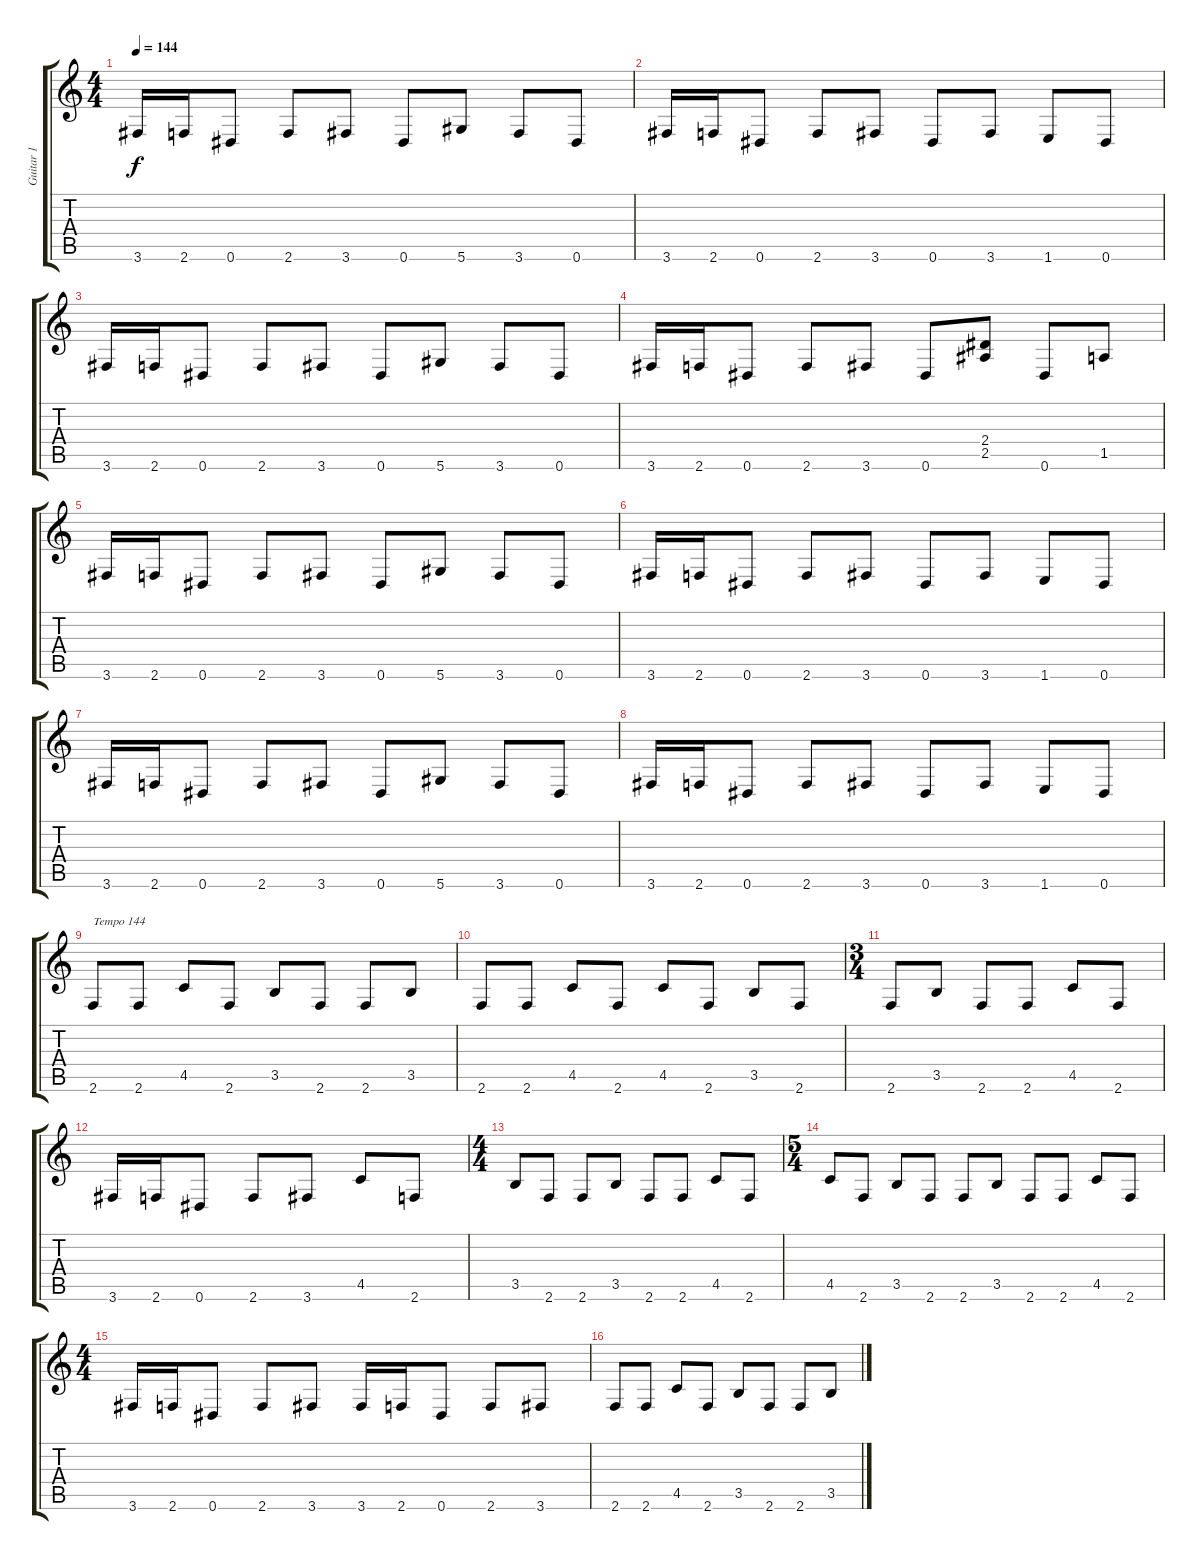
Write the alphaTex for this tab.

\track ("Guitar 1" "Guitar 1") {instrument distortionguitar}
\staff {score tabs}
\tuning (Eb4 Bb3 Gb3 Db3 Ab2 Eb2) {hide}
\ts (4 4)
\tempo 144
\clef g2
\ks c
3.6.16{dy f} 2.6.16 0.6.8 2.6.8 3.6.8 0.6.8 5.6.8 3.6.8 0.6.8 |
3.6.16 2.6.16 0.6.8 2.6.8 3.6.8 0.6.8 3.6.8 1.6.8 0.6.8 |
3.6.16 2.6.16 0.6.8 2.6.8 3.6.8 0.6.8 5.6.8 3.6.8 0.6.8 |
3.6.16 2.6.16 0.6.8 2.6.8 3.6.8 0.6.8 (2.4 2.5).8 0.6.8 1.5.8 |
3.6.16 2.6.16 0.6.8 2.6.8 3.6.8 0.6.8 5.6.8 3.6.8 0.6.8 |
3.6.16 2.6.16 0.6.8 2.6.8 3.6.8 0.6.8 3.6.8 1.6.8 0.6.8 |
3.6.16 2.6.16 0.6.8 2.6.8 3.6.8 0.6.8 5.6.8 3.6.8 0.6.8 |
3.6.16 2.6.16 0.6.8 2.6.8 3.6.8 0.6.8 3.6.8 1.6.8 0.6.8 |
2.6.8{txt "Tempo 144"} 2.6.8 4.5.8 2.6.8 3.5.8 2.6.8 2.6.8 3.5.8 |
2.6.8 2.6.8 4.5.8 2.6.8 4.5.8 2.6.8 3.5.8 2.6.8 |
\ts (3 4)
2.6.8 3.5.8 2.6.8 2.6.8 4.5.8 2.6.8 |
3.6.16 2.6.16 0.6.8 2.6.8 3.6.8 4.5.8 2.6.8 |
\ts (4 4)
3.5.8 2.6.8 2.6.8 3.5.8 2.6.8 2.6.8 4.5.8 2.6.8 |
\ts (5 4)
4.5.8 2.6.8 3.5.8 2.6.8 2.6.8 3.5.8 2.6.8 2.6.8 4.5.8 2.6.8 |
\ts (4 4)
3.6.16 2.6.16 0.6.8 2.6.8 3.6.8 3.6.16 2.6.16 0.6.8 2.6.8 3.6.8 |
2.6.8 2.6.8 4.5.8 2.6.8 3.5.8 2.6.8 2.6.8 3.5.8
